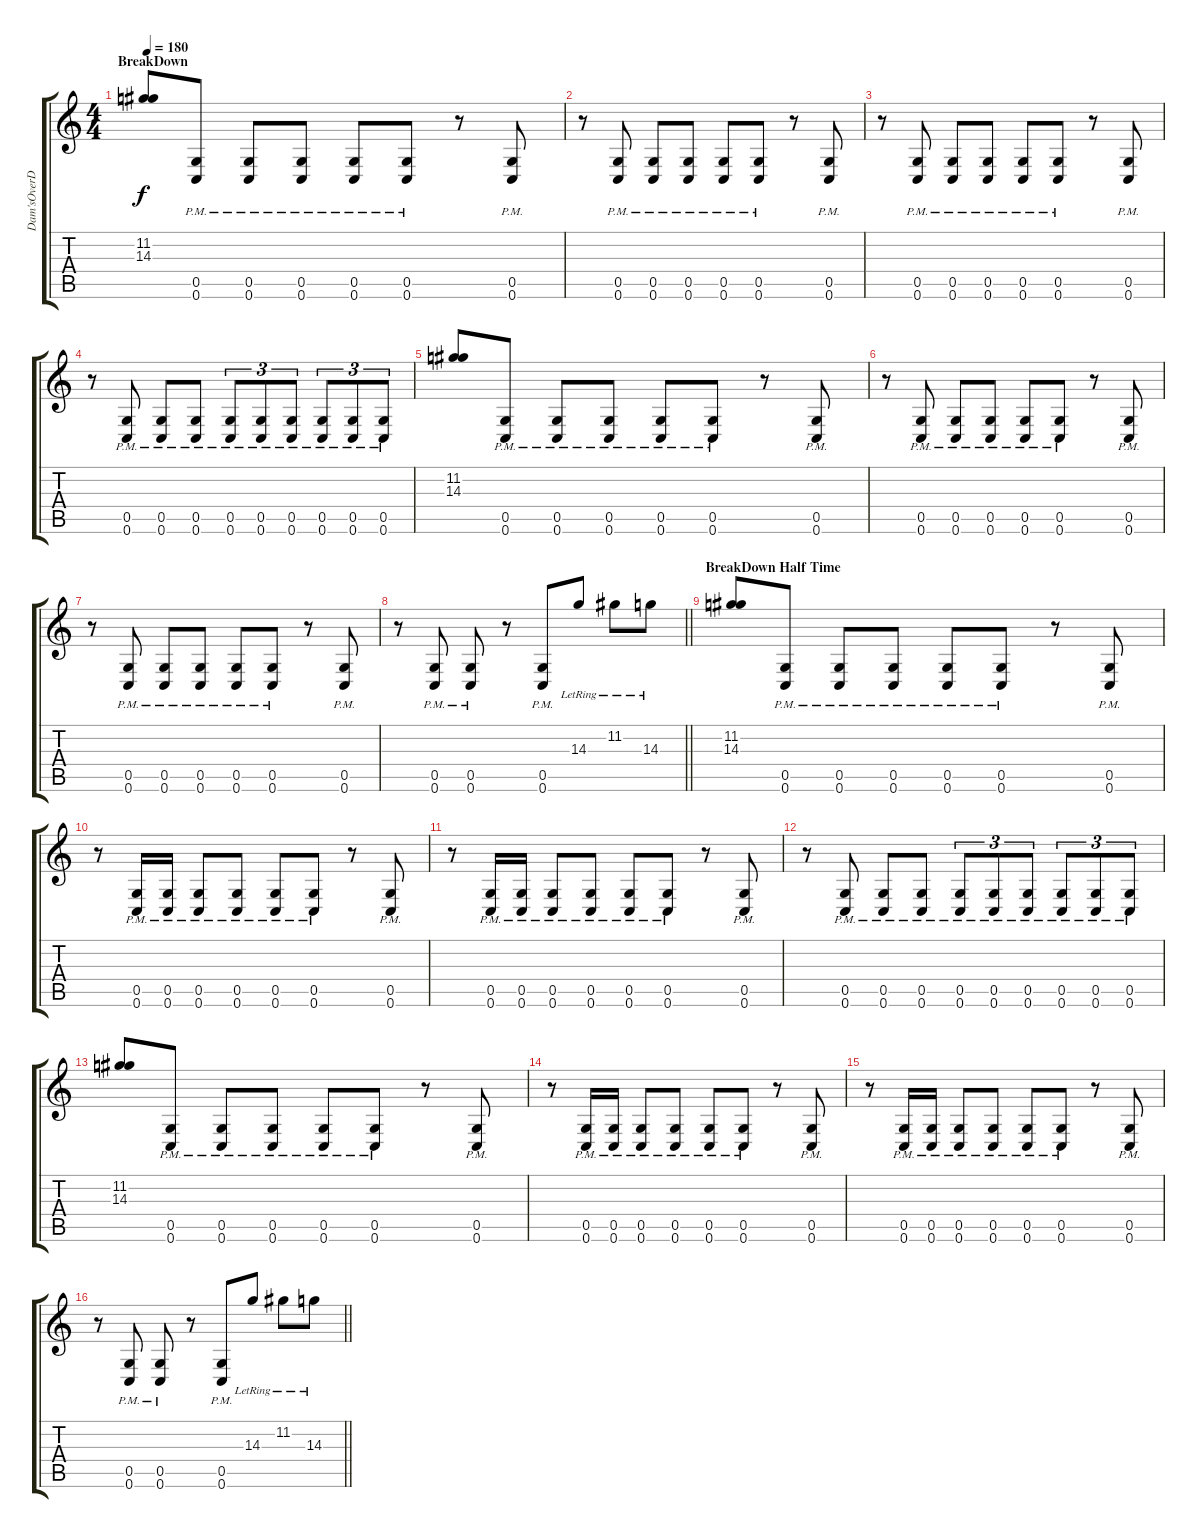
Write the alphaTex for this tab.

\track ("Dam'sOverDubs" "Dam'sOverD") {instrument distortionguitar}
\staff {score tabs}
\tuning (D4 A3 F3 C3 G2 C2) {hide}
\ts (4 4)
\section ("" "BreakDown")
\tempo 180
\clef g2
\ks c
(11.2 14.3).8{dy f} (0.5{pm} 0.6{pm}).8 (0.5{pm} 0.6{pm}).8 (0.5{pm} 0.6{pm}).8 (0.5{pm} 0.6{pm}).8 (0.5{pm} 0.6{pm}).8 r.8 (0.5{pm} 0.6{pm}).8 |
r.8 (0.5{pm} 0.6{pm}).8 (0.5{pm} 0.6{pm}).8 (0.5{pm} 0.6{pm}).8 (0.5{pm} 0.6{pm}).8 (0.5{pm} 0.6{pm}).8 r.8 (0.5{pm} 0.6{pm}).8 |
r.8 (0.5{pm} 0.6{pm}).8 (0.5{pm} 0.6{pm}).8 (0.5{pm} 0.6{pm}).8 (0.5{pm} 0.6{pm}).8 (0.5{pm} 0.6{pm}).8 r.8 (0.5{pm} 0.6{pm}).8 |
r.8 (0.5{pm} 0.6{pm}).8 (0.5{pm} 0.6{pm}).8 (0.5{pm} 0.6{pm}).8 (0.5{pm} 0.6{pm}).8{tu (3 2)} (0.5{pm} 0.6{pm}).8{tu (3 2)} (0.5{pm} 0.6{pm}).8{tu (3 2)} (0.5{pm} 0.6{pm}).8{tu (3 2)} (0.5{pm} 0.6{pm}).8{tu (3 2)} (0.5{pm} 0.6{pm}).8{tu (3 2)} |
(11.2 14.3).8 (0.5{pm} 0.6{pm}).8 (0.5{pm} 0.6{pm}).8 (0.5{pm} 0.6{pm}).8 (0.5{pm} 0.6{pm}).8 (0.5{pm} 0.6{pm}).8 r.8 (0.5{pm} 0.6{pm}).8 |
r.8 (0.5{pm} 0.6{pm}).8 (0.5{pm} 0.6{pm}).8 (0.5{pm} 0.6{pm}).8 (0.5{pm} 0.6{pm}).8 (0.5{pm} 0.6{pm}).8 r.8 (0.5{pm} 0.6{pm}).8 |
r.8 (0.5{pm} 0.6{pm}).8 (0.5{pm} 0.6{pm}).8 (0.5{pm} 0.6{pm}).8 (0.5{pm} 0.6{pm}).8 (0.5{pm} 0.6{pm}).8 r.8 (0.5{pm} 0.6{pm}).8 |
\barLineRight lightlight
r.8 (0.5{pm} 0.6{pm}).8 (0.5{pm} 0.6{pm}).8 r.8 (0.5{pm} 0.6{pm}).8 14.3{lr}.8 11.2{lr}.8 14.3{lr}.8 |
\section ("" "BreakDown Half Time")
(11.2 14.3).8 (0.5{pm} 0.6{pm}).8 (0.5{pm} 0.6{pm}).8 (0.5{pm} 0.6{pm}).8 (0.5{pm} 0.6{pm}).8 (0.5{pm} 0.6{pm}).8 r.8 (0.5{pm} 0.6{pm}).8 |
r.8 (0.5{pm} 0.6{pm}).16 (0.5{pm} 0.6{pm}).16 (0.5{pm} 0.6{pm}).8 (0.5{pm} 0.6{pm}).8 (0.5{pm} 0.6{pm}).8 (0.5{pm} 0.6{pm}).8 r.8 (0.5{pm} 0.6{pm}).8 |
r.8 (0.5{pm} 0.6{pm}).16 (0.5{pm} 0.6{pm}).16 (0.5{pm} 0.6{pm}).8 (0.5{pm} 0.6{pm}).8 (0.5{pm} 0.6{pm}).8 (0.5{pm} 0.6{pm}).8 r.8 (0.5{pm} 0.6{pm}).8 |
r.8 (0.5{pm} 0.6{pm}).8 (0.5{pm} 0.6{pm}).8 (0.5{pm} 0.6{pm}).8 (0.5{pm} 0.6{pm}).8{tu (3 2)} (0.5{pm} 0.6{pm}).8{tu (3 2)} (0.5{pm} 0.6{pm}).8{tu (3 2)} (0.5{pm} 0.6{pm}).8{tu (3 2)} (0.5{pm} 0.6{pm}).8{tu (3 2)} (0.5{pm} 0.6{pm}).8{tu (3 2)} |
(11.2 14.3).8 (0.5{pm} 0.6{pm}).8 (0.5{pm} 0.6{pm}).8 (0.5{pm} 0.6{pm}).8 (0.5{pm} 0.6{pm}).8 (0.5{pm} 0.6{pm}).8 r.8 (0.5{pm} 0.6{pm}).8 |
r.8 (0.5{pm} 0.6{pm}).16 (0.5{pm} 0.6{pm}).16 (0.5{pm} 0.6{pm}).8 (0.5{pm} 0.6{pm}).8 (0.5{pm} 0.6{pm}).8 (0.5{pm} 0.6{pm}).8 r.8 (0.5{pm} 0.6{pm}).8 |
r.8 (0.5{pm} 0.6{pm}).16 (0.5{pm} 0.6{pm}).16 (0.5{pm} 0.6{pm}).8 (0.5{pm} 0.6{pm}).8 (0.5{pm} 0.6{pm}).8 (0.5{pm} 0.6{pm}).8 r.8 (0.5{pm} 0.6{pm}).8 |
\barLineRight lightlight
r.8 (0.5{pm} 0.6{pm}).8 (0.5{pm} 0.6{pm}).8 r.8 (0.5{pm} 0.6{pm}).8 14.3{lr}.8 11.2{lr}.8 14.3{lr}.8
